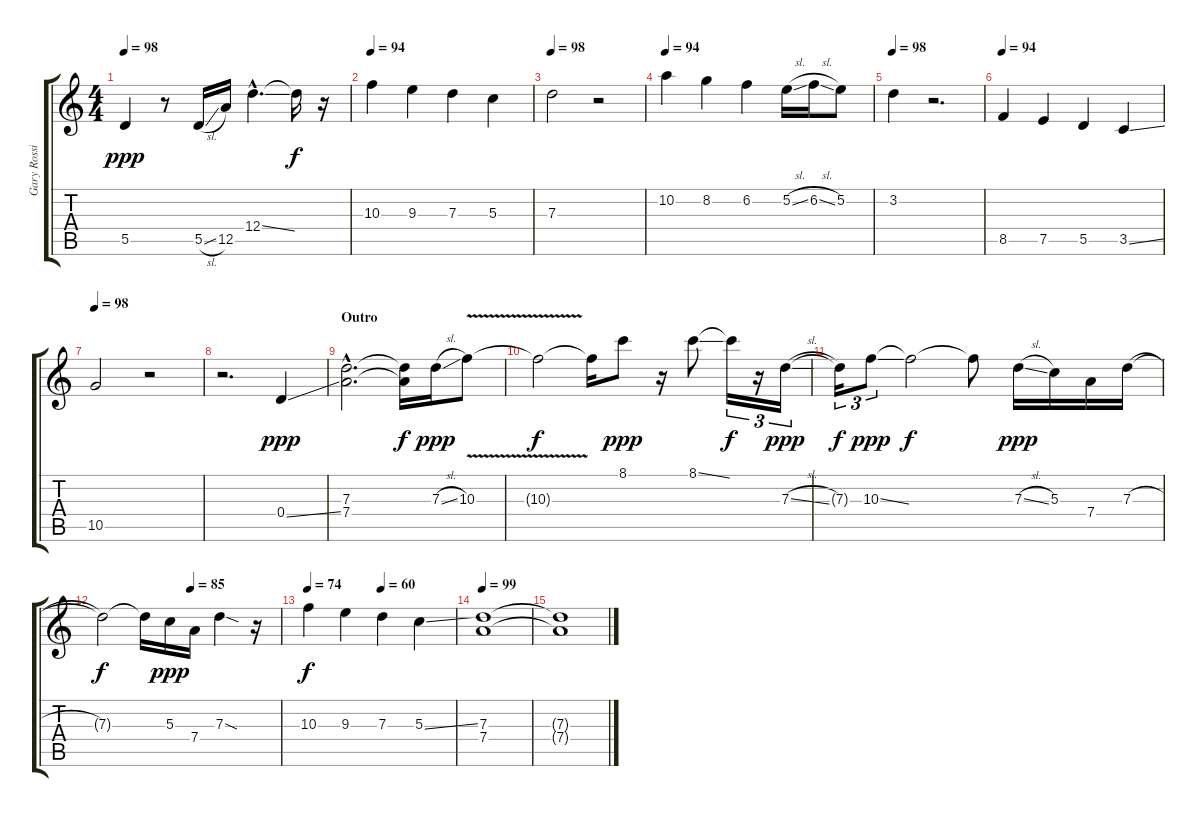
\track ("Gary Rossington (slide guitar)" "Gary Rossi") {instrument overdrivenguitar}
\staff {score tabs}
\tuning (E4 B3 G3 D3 A2 E2) {hide}
\ts (4 4)
\tempo 98
\clef g2
\ks c
5.5.4{dy ppp} r.8 5.5{sl}.16 12.5.16 12.4{ss hac}.4{d} 12.4{t}.16{dy f} r.16 |
\tempo 94
10.3.4 9.3.4 7.3.4 5.3.4 |
\tempo 98
7.3.2 r.2 |
\tempo 94
10.2.4 8.2.4 6.2.4 5.2{sl}.16 6.2{sl}.16 5.2.8 |
\tempo 98
3.2.4 r.2{d} |
\tempo 94
8.5.4 7.5.4 5.5.4 3.5{ss}.4 |
\tempo 98
10.5.2 r.2 |
r.2{d} 0.4{ss}.4{dy ppp} |
\section ("" "Outro")
(7.3{hac} 7.4{hac}).2{d} (7.3{t} 7.4{t}).16{dy f} 7.3{sl}.16{dy ppp} 10.3{v}.8 |
10.3{t}.2{dy f} 10.3{t}.16 8.1.8{dy ppp} r.16 8.1{ss}.8 8.1{t}.16{tu (3 2) dy f} r.16{tu (3 2)} 7.3{sl}.16{tu (3 2) dy ppp} |
7.3{t}.16{tu (3 2) dy f} 10.3{ss}.8{tu (3 2) dy ppp} 10.3{t}.2{dy f} 10.3{t}.8 7.3{sl}.16{dy ppp} 5.3.16 7.4.16 7.3{h}.16 |
\tempo (85 0.5)
7.3{t}.2{dy f} 7.3{t}.16 5.3.16{dy ppp} 7.4.16 7.3{sod}.4 r.16 |
\tempo 74
\tempo (60 0.5)
10.3.4{dy f} 9.3.4 7.3.4 5.3{ss}.4 |
\tempo 99
(7.3 7.4).1{volume 0} |
(7.3{t} 7.4{t}).1
